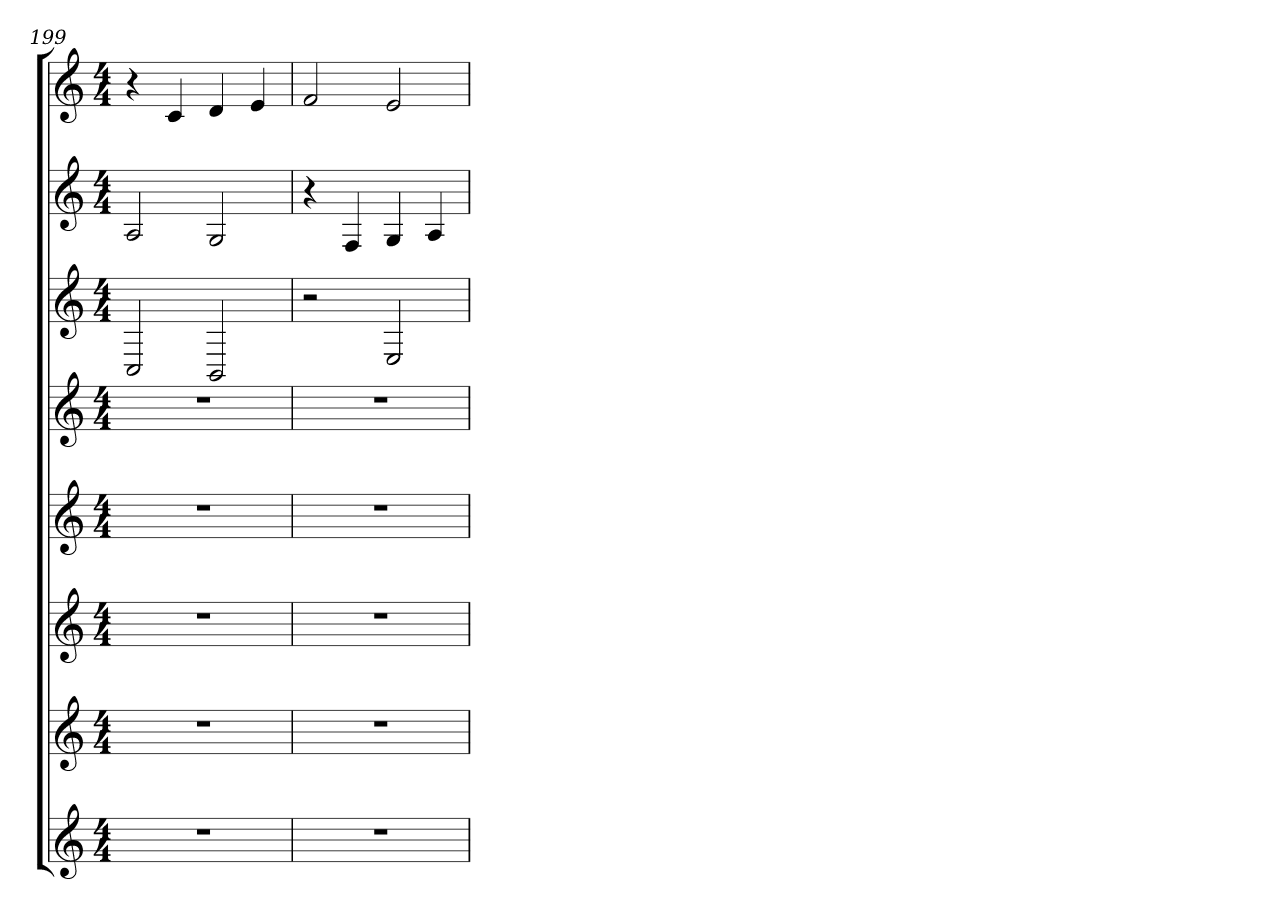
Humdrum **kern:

**kern	**kern	**kern	**kern	**kern	**kern	**kern	**kern
*part8	*part7	*part6	*part5	*part4	*part3	*part2	*part1
*staff8	*staff7	*staff6	*staff5	*staff4	*staff3	*staff2	*staff1
*clefG2	*clefG2	*clefG2	*clefG2	*clefG2	*clefG2	*clefG2	*clefG2
*k[]	*k[]	*k[]	*k[]	*k[]	*k[]	*k[]	*k[]
*M4/4	*M4/4	*M4/4	*M4/4	*M4/4	*M4/4	*M4/4	*M4/4
=199	=199	=199	=199	=199	=199	=199	=199
1r	1r	1r	1r	1r	2C/	2A/	4r
.	.	.	.	.	.	.	4c/
.	.	.	.	.	2BB/	2G/	4d/
.	.	.	.	.	.	.	4e/
=200	=200	=200	=200	=200	=200	=200	=200
1r	1r	1r	1r	1r	2r	4r	2f/
.	.	.	.	.	.	4F/	.
.	.	.	.	.	2E/	4G/	2e/
.	.	.	.	.	.	4A/	.
=	=	=	=	=	=	=	=
*-	*-	*-	*-	*-	*-	*-	*-
